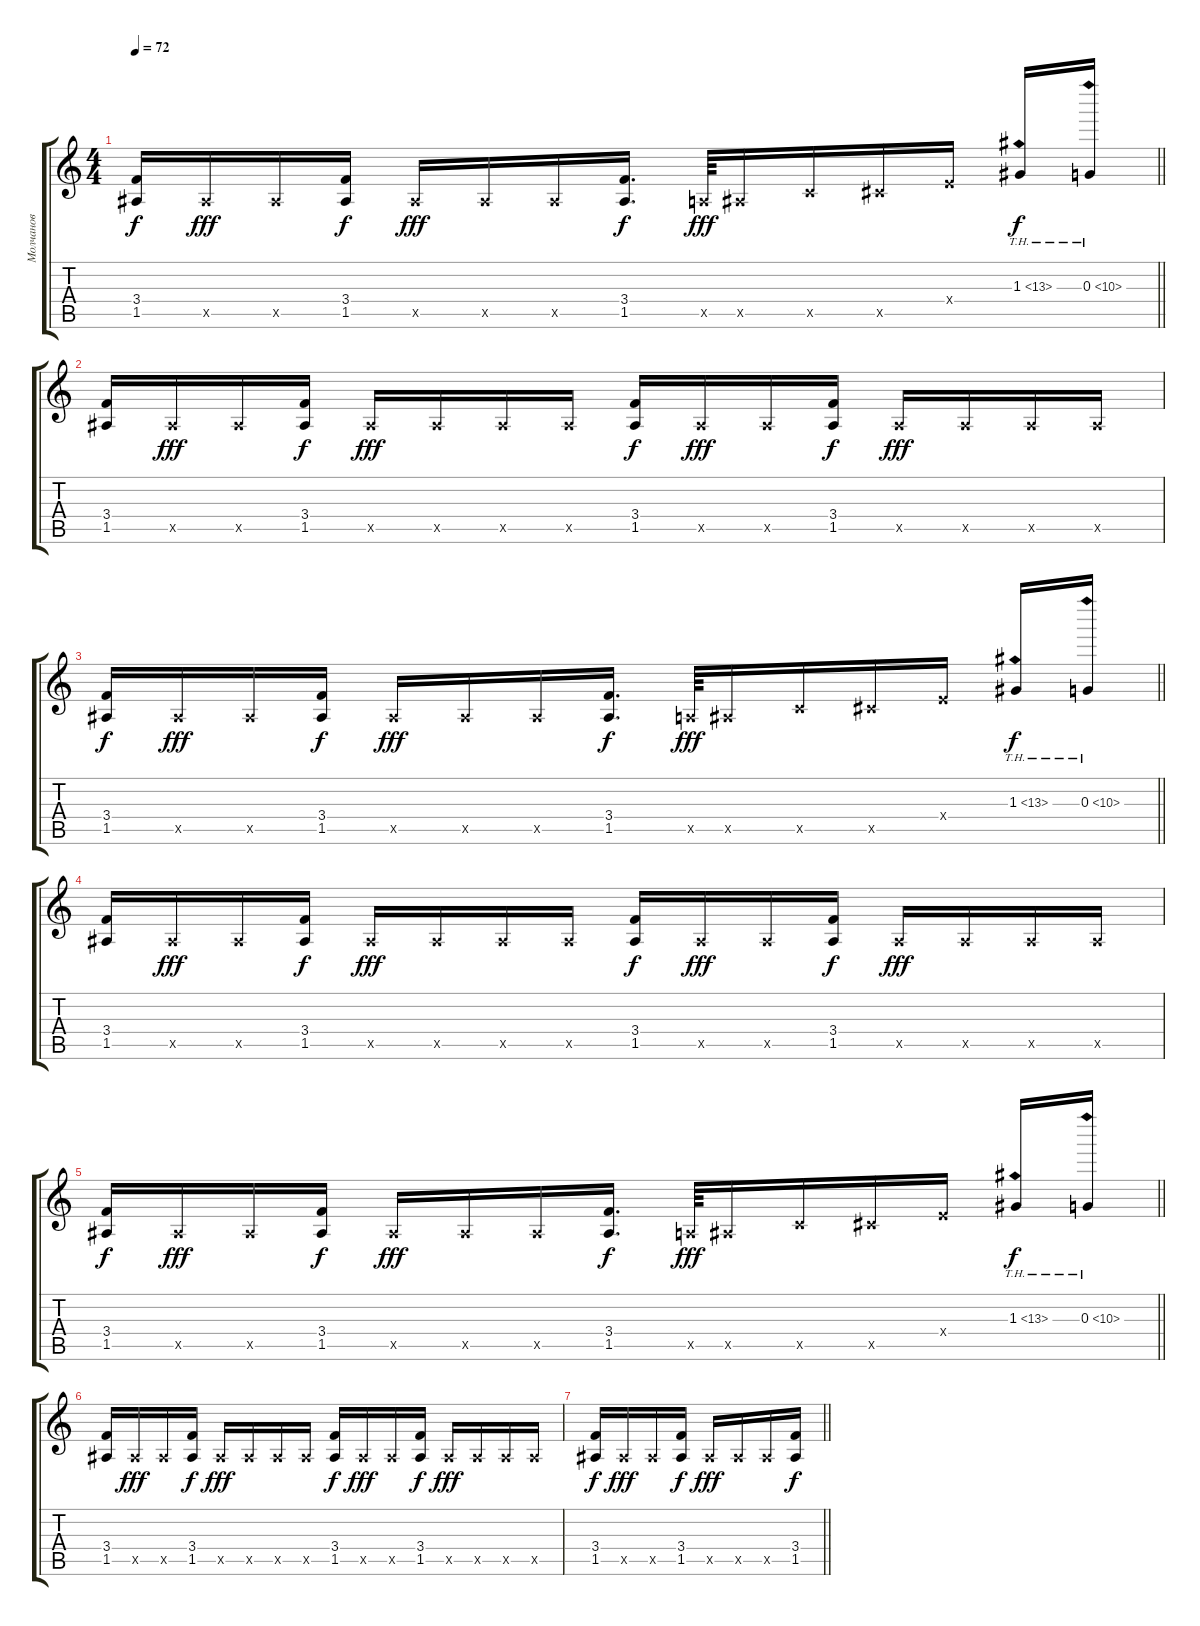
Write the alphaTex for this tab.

\track ("Молчанов" "Молчанов") {instrument distortionguitar}
\staff {score tabs}
\tuning (E4 B3 G3 D3 A2 E2) {hide}
\ts (4 4)
\tempo 72
\clef g2
\barLineRight lightlight
\ks c
(3.4 1.5).16{dy f} 1.5{x}.16{dy fff} 1.5{x}.16 (3.4 1.5).16{dy f} 1.5{x}.16{dy fff} 1.5{x}.16 1.5{x}.16 (3.4 1.5).16{d dy f} 0.5{x}.64{dy fff} 1.5{x}.16 3.5{x}.16 4.5{x}.16 2.4{x}.16 1.3{th 12}.16{dy f} 0.3{th 10}.16 |
(3.4 1.5).16 1.5{x}.16{dy fff} 1.5{x}.16 (3.4 1.5).16{dy f} 1.5{x}.16{dy fff} 1.5{x}.16 1.5{x}.16 1.5{x}.16 (3.4 1.5).16{dy f} 1.5{x}.16{dy fff} 1.5{x}.16 (3.4 1.5).16{dy f} 1.5{x}.16{dy fff} 1.5{x}.16 1.5{x}.16 1.5{x}.16 |
\barLineRight lightlight
(3.4 1.5).16{dy f} 1.5{x}.16{dy fff} 1.5{x}.16 (3.4 1.5).16{dy f} 1.5{x}.16{dy fff} 1.5{x}.16 1.5{x}.16 (3.4 1.5).16{d dy f} 0.5{x}.64{dy fff} 1.5{x}.16 3.5{x}.16 4.5{x}.16 2.4{x}.16 1.3{th 12}.16{dy f} 0.3{th 10}.16 |
(3.4 1.5).16 1.5{x}.16{dy fff} 1.5{x}.16 (3.4 1.5).16{dy f} 1.5{x}.16{dy fff} 1.5{x}.16 1.5{x}.16 1.5{x}.16 (3.4 1.5).16{dy f} 1.5{x}.16{dy fff} 1.5{x}.16 (3.4 1.5).16{dy f} 1.5{x}.16{dy fff} 1.5{x}.16 1.5{x}.16 1.5{x}.16 |
\barLineRight lightlight
(3.4 1.5).16{dy f} 1.5{x}.16{dy fff} 1.5{x}.16 (3.4 1.5).16{dy f} 1.5{x}.16{dy fff} 1.5{x}.16 1.5{x}.16 (3.4 1.5).16{d dy f} 0.5{x}.64{dy fff} 1.5{x}.16 3.5{x}.16 4.5{x}.16 2.4{x}.16 1.3{th 12}.16{dy f} 0.3{th 10}.16 |
(3.4 1.5).16 1.5{x}.16{dy fff} 1.5{x}.16 (3.4 1.5).16{dy f} 1.5{x}.16{dy fff} 1.5{x}.16 1.5{x}.16 1.5{x}.16 (3.4 1.5).16{dy f} 1.5{x}.16{dy fff} 1.5{x}.16 (3.4 1.5).16{dy f} 1.5{x}.16{dy fff} 1.5{x}.16 1.5{x}.16 1.5{x}.16 |
\barLineRight lightlight
(3.4 1.5).16{dy f} 1.5{x}.16{dy fff} 1.5{x}.16 (3.4 1.5).16{dy f} 1.5{x}.16{dy fff} 1.5{x}.16 1.5{x}.16 (3.4 1.5).16{dy f}
